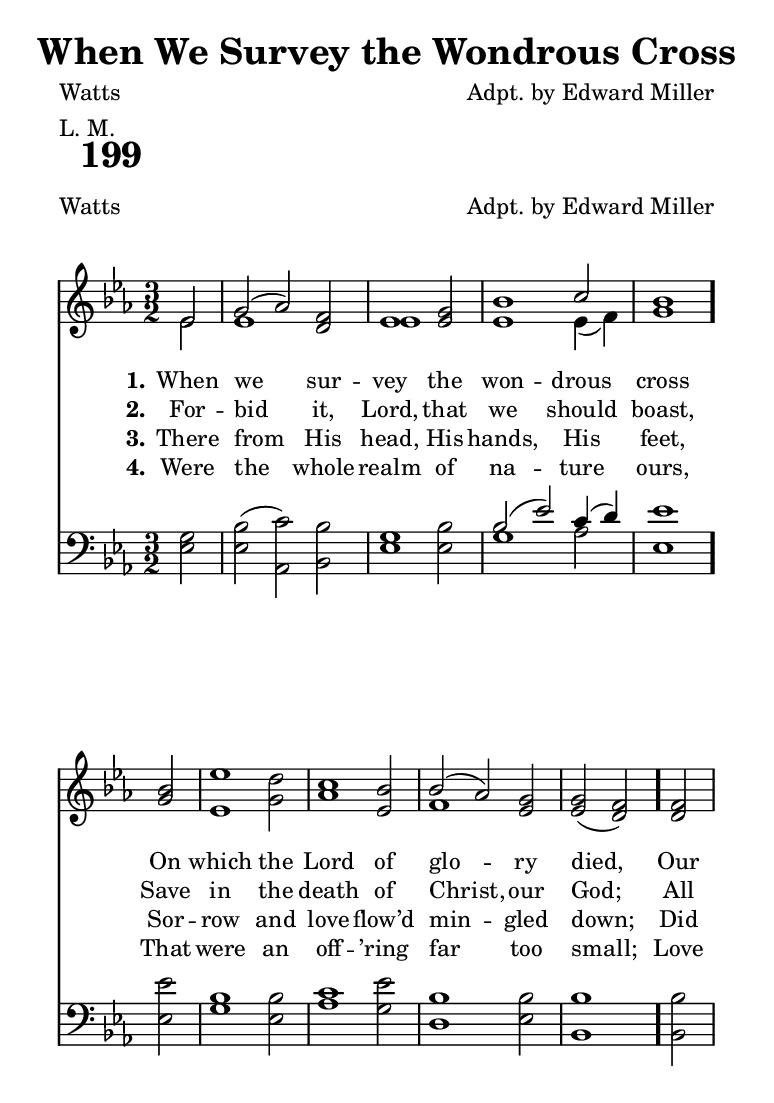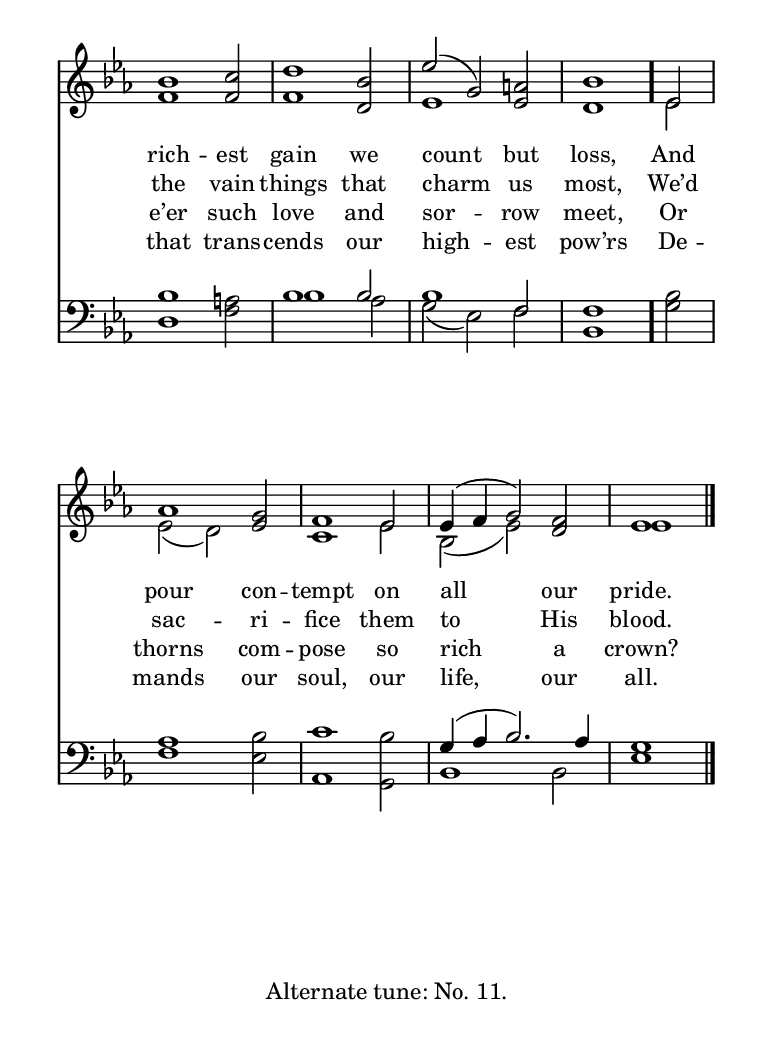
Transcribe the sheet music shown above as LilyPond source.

\include "common/global.ily"
\paper {
  \include "common/paper.ily"
  ragged-last-bottom = ##t
  systems-per-page = ##f
  system-count = #(cond (is-eogsized 2) (#t #f))
  % decrease system-to-system padding to fit onto page with previous score
  system-system-spacing.padding = 2
  system-system-spacing.basic-distance = 2
  scoreTitleMarkup = \markup {
    \override #'(baseline-skip . 3.5)
    \column {
      \override #'(baseline-skip . 3.5)
      \column {
        \fill-line {
          \huge \larger \larger \bold {
            \concat { "  " \fromproperty #'header:hymnnumber }
            \mytitle
            \null
          }
        }
        \fill-line {
          % less lowering (to save vertical space)
          \lower #1 \fromproperty #'header:poet
          \smaller \bold \mysubtitle
          \lower #1 \fromproperty #'header:composer
        }
      }
    }
  }
}

\header{
  %gospel
  hymnnumber = "199"
  title = "When We Survey the Wondrous Cross"
  tunename = "Rockingham"
  meter = "L. M."
  poet = "Watts"
  composer = "Adpt. by Edward Miller"
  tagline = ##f
}

global = {
  \include "common/overrides.ily"
  \override Staff.TimeSignature.style = #'numbered
  \time 3/2
  \override Score.MetronomeMark.transparent = ##t % hide all fermata changes too
  \tempo 2=90
  \key ees \major
  \partial 2
  \autoBeamOff
}

notesSoprano = {
\global
\relative c' {

  ees2 | g( aes) f | ees1 g2 | bes1 c2 | bes1
  bes2 | ees1 d2 | c1 bes2 | bes( aes) g | g( f)
  f2 | bes1 c2 | d1 bes2 | ees( g,) a | bes1
  ees,2 | aes1 g2 | f1 ees2 | ees4( f g2) f | ees1

  \bar "|."

}
}

notesAlto = {
\global
\relative e' {

  ees2 | ees1 d2 | ees1 ees2 | ees1 ees4( f) | g1
  g2 | ees1 g2 | aes1 ees2 | f1 ees2 | ees( d)
  d2 | f1 f2 | f1 d2 | ees1 ees2 | d1
  ees2 | ees( d) ees | c1 ees2 | bes2( ees) d | ees1

}
}

notesTenor = {
\global
\relative a {

  g2 | bes( c) bes | g1 bes2 | bes( ees) c4( d) | ees1
  ees2 | bes1 bes2 | c1 ees2 | bes1 bes2 | bes1
  bes2 | bes1 a2 | bes1 bes2 | bes1 f2 | f1
  bes2 | aes1 bes2 | c1 bes2 | g4( aes bes2.) aes4 | g1

}
}

notesBass = {
\global
\relative f {

  ees2 | ees( aes,) bes | ees1 ees2 g1 aes2 | ees1
  ees2 | g1 ees2 | aes1 g2 | d1 ees2 | bes1
  bes2 d1 f2 | bes1 aes2 | g( ees) f | bes,1
  g'2 | f1 ees2 | aes,1 g2 | bes1 bes2 | ees1

}
}

wordsA = \lyricmode {
\set stanza = "1."

When we sur -- vey the won -- drous cross \bar "."
On which the Lord of glo -- ry died, \bar "."
Our rich -- est gain we count but loss, \bar "."
And pour con -- tempt on all our pride. \bar "."

}

wordsB = \lyricmode {
\set stanza = "2."

For -- bid it, Lord, that we should boast,
Save in the death of Christ, our God;
All the vain things that charm us most,
We’d sac -- ri -- fice them to His blood.

}

wordsC = \lyricmode {
\set stanza = "3."

There from His head, His hands, His feet,
Sor -- row and love flow’d min -- gled down;
Did e’er such love and sor -- row meet,
Or thorns com -- pose so rich a crown?

}

wordsD = \lyricmode {
\set stanza = "4."

Were the whole realm of na -- ture ours,
That were an off -- ’ring far too small;
Love that trans -- cends our high -- est pow’rs
De -- mands our soul, our life, our all.

}

\score {
  \context ChoirStaff <<
    \context Staff = upper <<
      \set Staff.autoBeaming = ##f
      \set ChoirStaff.systemStartDelimiter = #'SystemStartBar
      \set ChoirStaff.printPartCombineTexts = ##f
      \partcombine #'(2 . 9) \notesSoprano \notesAlto
      \context NullVoice = sopranos { \voiceOne << \notesSoprano >> }
      \context NullVoice = altos { \voiceTwo << \notesAlto >> }
      \context Lyrics = one   \lyricsto sopranos \wordsA
      \context Lyrics = two   \lyricsto sopranos \wordsB
      \context Lyrics = three \lyricsto sopranos \wordsC
      \context Lyrics = four  \lyricsto sopranos \wordsD
    >>
    \context Staff = men <<
      \set Staff.autoBeaming = ##f
      \clef bass
      \set ChoirStaff.printPartCombineTexts = ##f
      \partcombine #'(2 . 9) \notesTenor \notesBass
      \context NullVoice = tenors { \voiceOne << \notesTenor >> }
      \context NullVoice = basses { \voiceTwo << \notesBass >> }
    >>
  >>
  \layout {
    \include "common/layout.ily"
    \context {
      \Lyrics
      % Compensate for wide lyrics by squashing things a bit
      \override LyricSpace.minimum-distance = #0.3
    }

  }
  \midi{
    \include "common/midi.ily"
  }
}

\noPageBreak \markup { \fill-line { \raise #5 \line { Alternate tune: No. 11. } } }

\version "2.19.49"  % necessary for upgrading to future LilyPond versions.

% vi:set et ts=2 sw=2 ai nocindent syntax=lilypond:
